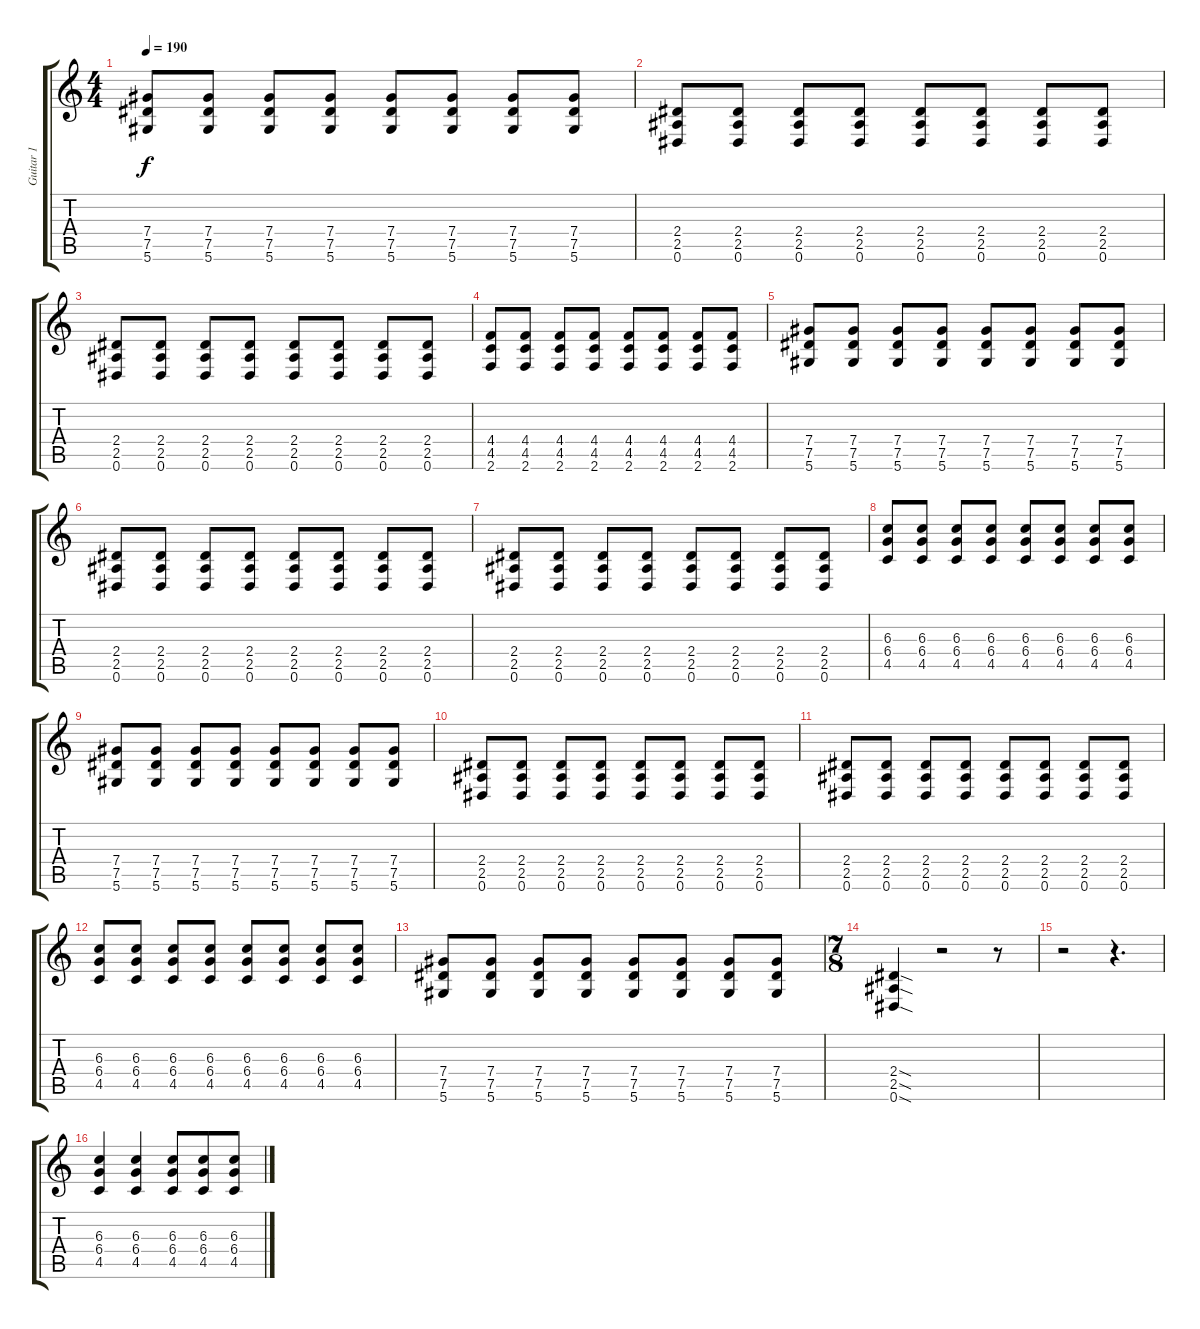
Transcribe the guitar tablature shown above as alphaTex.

\track ("Guitar 1" "Guitar 1") {instrument distortionguitar}
\staff {score tabs}
\tuning (Eb4 Bb3 Gb3 Db3 Ab2 Eb2) {hide}
\ts (4 4)
\tempo 190
\clef g2
\ks c
(7.4 7.5 5.6).8{dy f} (7.4 7.5 5.6).8 (7.4 7.5 5.6).8 (7.4 7.5 5.6).8 (7.4 7.5 5.6).8 (7.4 7.5 5.6).8 (7.4 7.5 5.6).8 (7.4 7.5 5.6).8 |
(2.4 2.5 0.6).8 (2.4 2.5 0.6).8 (2.4 2.5 0.6).8 (2.4 2.5 0.6).8 (2.4 2.5 0.6).8 (2.4 2.5 0.6).8 (2.4 2.5 0.6).8 (2.4 2.5 0.6).8 |
(2.4 2.5 0.6).8 (2.4 2.5 0.6).8 (2.4 2.5 0.6).8 (2.4 2.5 0.6).8 (2.4 2.5 0.6).8 (2.4 2.5 0.6).8 (2.4 2.5 0.6).8 (2.4 2.5 0.6).8 |
(4.4 4.5 2.6).8 (4.4 4.5 2.6).8 (4.4 4.5 2.6).8 (4.4 4.5 2.6).8 (4.4 4.5 2.6).8 (4.4 4.5 2.6).8 (4.4 4.5 2.6).8 (4.4 4.5 2.6).8 |
(7.4 7.5 5.6).8 (7.4 7.5 5.6).8 (7.4 7.5 5.6).8 (7.4 7.5 5.6).8 (7.4 7.5 5.6).8 (7.4 7.5 5.6).8 (7.4 7.5 5.6).8 (7.4 7.5 5.6).8 |
(2.4 2.5 0.6).8 (2.4 2.5 0.6).8 (2.4 2.5 0.6).8 (2.4 2.5 0.6).8 (2.4 2.5 0.6).8 (2.4 2.5 0.6).8 (2.4 2.5 0.6).8 (2.4 2.5 0.6).8 |
(2.4 2.5 0.6).8 (2.4 2.5 0.6).8 (2.4 2.5 0.6).8 (2.4 2.5 0.6).8 (2.4 2.5 0.6).8 (2.4 2.5 0.6).8 (2.4 2.5 0.6).8 (2.4 2.5 0.6).8 |
(6.3 6.4 4.5).8 (6.3 6.4 4.5).8 (6.3 6.4 4.5).8 (6.3 6.4 4.5).8 (6.3 6.4 4.5).8 (6.3 6.4 4.5).8 (6.3 6.4 4.5).8 (6.3 6.4 4.5).8 |
(7.4 7.5 5.6).8 (7.4 7.5 5.6).8 (7.4 7.5 5.6).8 (7.4 7.5 5.6).8 (7.4 7.5 5.6).8 (7.4 7.5 5.6).8 (7.4 7.5 5.6).8 (7.4 7.5 5.6).8 |
(2.4 2.5 0.6).8 (2.4 2.5 0.6).8 (2.4 2.5 0.6).8 (2.4 2.5 0.6).8 (2.4 2.5 0.6).8 (2.4 2.5 0.6).8 (2.4 2.5 0.6).8 (2.4 2.5 0.6).8 |
(2.4 2.5 0.6).8 (2.4 2.5 0.6).8 (2.4 2.5 0.6).8 (2.4 2.5 0.6).8 (2.4 2.5 0.6).8 (2.4 2.5 0.6).8 (2.4 2.5 0.6).8 (2.4 2.5 0.6).8 |
(6.3 6.4 4.5).8 (6.3 6.4 4.5).8 (6.3 6.4 4.5).8 (6.3 6.4 4.5).8 (6.3 6.4 4.5).8 (6.3 6.4 4.5).8 (6.3 6.4 4.5).8 (6.3 6.4 4.5).8 |
(7.4 7.5 5.6).8 (7.4 7.5 5.6).8 (7.4 7.5 5.6).8 (7.4 7.5 5.6).8 (7.4 7.5 5.6).8 (7.4 7.5 5.6).8 (7.4 7.5 5.6).8 (7.4 7.5 5.6).8 |
\ts (7 8)
(2.4{sod} 2.5{sod} 0.6{sod}).4 r.2 r.8 |
r.2 r.4{d} |
(6.3 6.4 4.5).4 (6.3 6.4 4.5).4 (6.3 6.4 4.5).8 (6.3 6.4 4.5).8 (6.3 6.4 4.5).8
